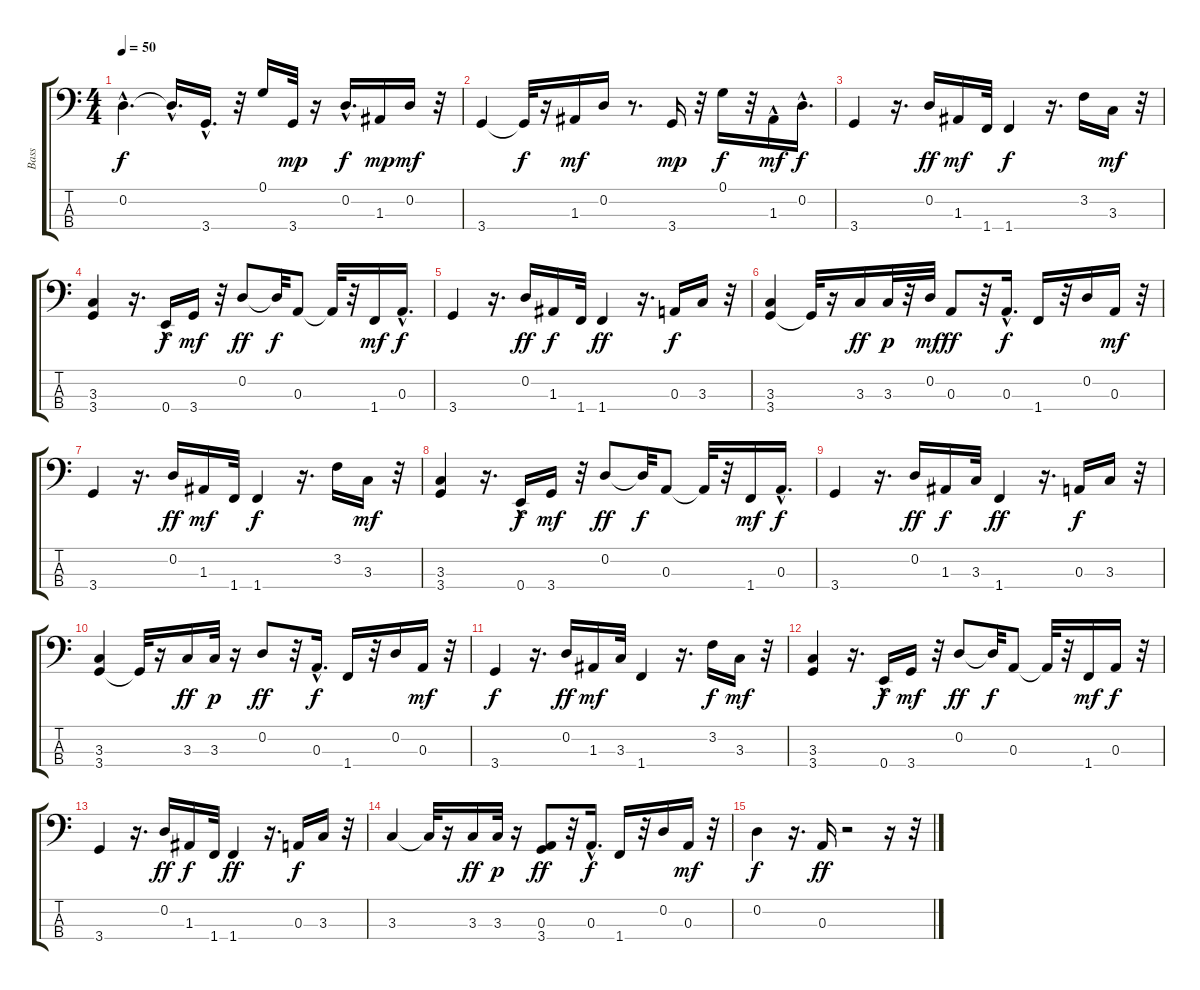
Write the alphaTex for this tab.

\track ("Bass" "Bass") {instrument electricbassfinger}
\staff {score tabs}
\tuning (G2 D2 A1 E1) {hide}
\ts (4 4)
\tempo 50
\clef f4
\ks c
0.2{hac}.4{d dy f} 0.2{hac t}.16{d} 3.4{hac}.16{d} r.32 0.1.16 3.4.32{dy mp} r.16 0.2{hac}.16{d dy f} 1.3.16{dy mp} 0.2.16{dy mf} r.32 |
3.4.4 3.4{t}.32{dy f} r.16 1.3.16{dy mf} 0.2.16 r.8{d} 3.4.16{dy mp} r.32 0.1.16{dy f} r.32 1.3{hac}.16{dy mf} 0.2{hac}.16{d dy f} |
3.4.4 r.16{d} 0.2.16{dy ff} 1.3.16{dy mf} 1.4.32 1.4.4{dy f} r.16{d} 3.2.16 3.3.16{dy mf} r.32 |
(3.3 3.4).4 r.16{d} 0.4{hac}.16{dy f} 3.4.16{dy mf} r.32 0.2.8{dy ff} 0.2{t}.32{dy f} 0.3.8 0.3{t}.32 r.32 1.4.16{dy mf} 0.3{hac}.16{d dy f} |
3.4.4 r.16{d} 0.2.16{dy ff} 1.3.16{dy f} 1.4.32 1.4.4{dy ff} r.16{d} 0.3.16{dy f} 3.3.16 r.32 |
(3.3 3.4).4 3.4{t}.32 r.16 3.3.16{dy ff} 3.3.32{dy p} r.32 0.2.32{dy mf} 0.3.8{dy ff} r.32 0.3{hac}.16{d dy f} 1.4.16 r.32 0.2.16 0.3.16{dy mf} r.32 |
3.4.4 r.16{d} 0.2.16{dy ff} 1.3.16{dy mf} 1.4.32 1.4.4{dy f} r.16{d} 3.2.16 3.3.16{dy mf} r.32 |
(3.3 3.4).4 r.16{d} 0.4{hac}.16{dy f} 3.4.16{dy mf} r.32 0.2.8{dy ff} 0.2{t}.32{dy f} 0.3.8 0.3{t}.32 r.32 1.4.16{dy mf} 0.3{hac}.16{d dy f} |
3.4.4 r.16{d} 0.2.16{dy ff} 1.3.16{dy f} 3.3.32 1.4.4{dy ff} r.16{d} 0.3.16{dy f} 3.3.16 r.32 |
(3.3 3.4).4 3.4{t}.32 r.16 3.3.16{dy ff} 3.3.32{dy p} r.16 0.2.8{dy ff} r.32 0.3{hac}.16{d dy f} 1.4.16 r.32 0.2.16 0.3.16{dy mf} r.32 |
3.4.4{dy f} r.16{d} 0.2.16{dy ff} 1.3.16{dy mf} 3.3.32 1.4.4 r.16{d} 3.2.16{dy f} 3.3.16{dy mf} r.32 |
(3.3 3.4).4 r.16{d} 0.4{hac}.16{dy f} 3.4.16{dy mf} r.32 0.2.8{dy ff} 0.2{t}.32{dy f} 0.3.8 0.3{t}.32 r.32 1.4.16{dy mf} 0.3.16{dy f} r.32 |
3.4.4 r.16{d} 0.2.16{dy ff} 1.3.16{dy f} 1.4.32 1.4.4{dy ff} r.16{d} 0.3.16{dy f} 3.3.16 r.32 |
3.3.4 3.3{t}.32 r.16 3.3.16{dy ff} 3.3.32{dy p} r.16 (0.3 3.4).8{dy ff} r.32 0.3{hac}.16{d dy f} 1.4.16 r.32 0.2.16 0.3.16{dy mf} r.32 |
0.2.4{dy f} r.16{d} 0.3.16{dy ff} r.2 r.16 r.32
